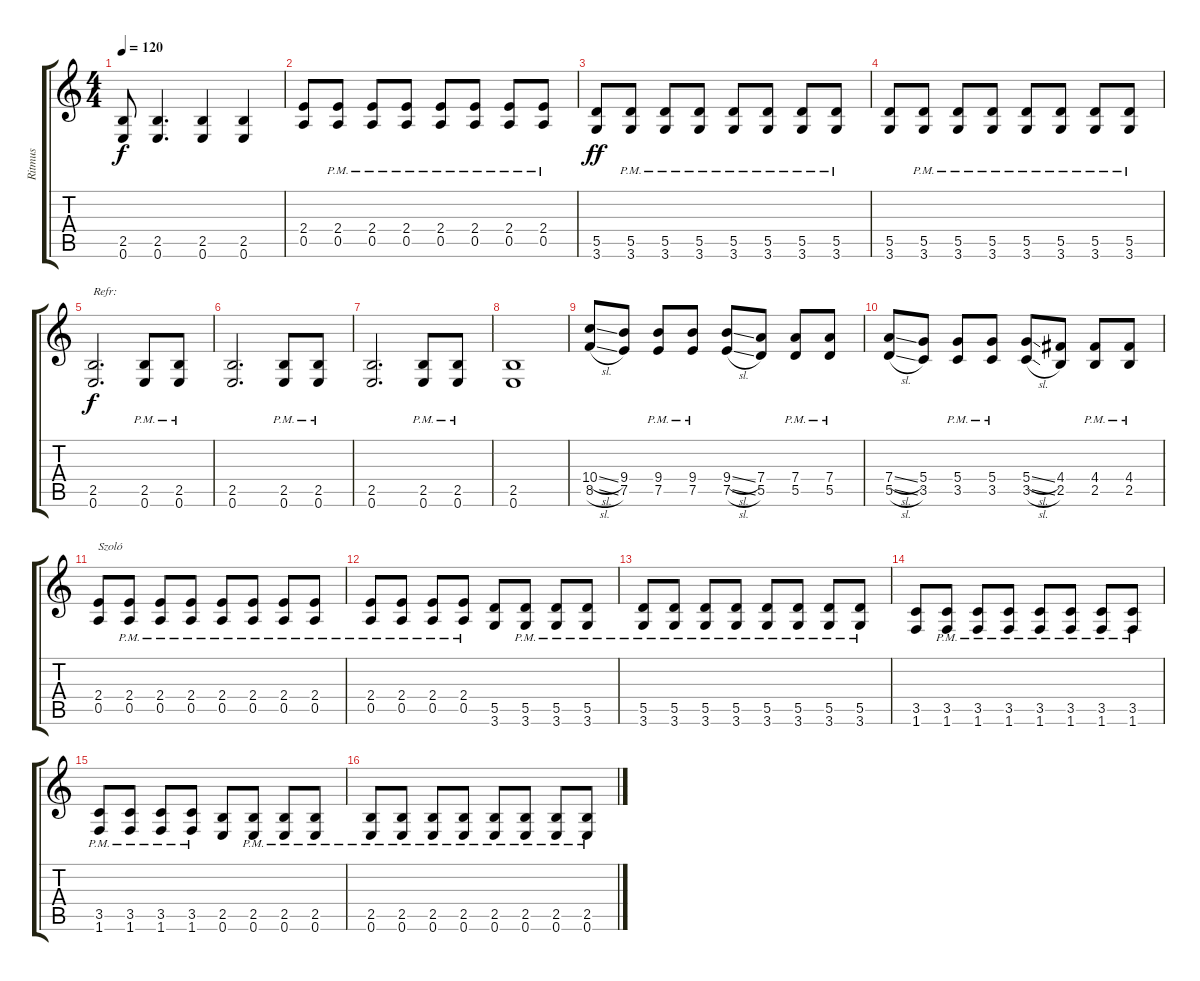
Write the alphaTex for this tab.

\track ("Ritmus" "Ritmus") {instrument electricguitarjazz}
\staff {score tabs}
\tuning (E4 B3 G3 D3 A2 E2) {hide}
\ts (4 4)
\tempo 120
\clef g2
\ks c
(2.5 0.6).8{dy f} (2.5 0.6).4{d} (2.5 0.6).4 (2.5 0.6).4 |
(2.4 0.5).8 (2.4{pm} 0.5{pm}).8 (2.4{pm} 0.5{pm}).8 (2.4{pm} 0.5{pm}).8 (2.4{pm} 0.5{pm}).8 (2.4{pm} 0.5{pm}).8 (2.4{pm} 0.5{pm}).8 (2.4{pm} 0.5{pm}).8 |
(5.5 3.6).8{dy ff} (5.5{pm} 3.6{pm}).8 (5.5{pm} 3.6{pm}).8 (5.5{pm} 3.6{pm}).8 (5.5{pm} 3.6{pm}).8 (5.5{pm} 3.6{pm}).8 (5.5{pm} 3.6{pm}).8 (5.5{pm} 3.6{pm}).8 |
(5.5 3.6).8 (5.5{pm} 3.6{pm}).8 (5.5{pm} 3.6{pm}).8 (5.5{pm} 3.6{pm}).8 (5.5{pm} 3.6{pm}).8 (5.5{pm} 3.6{pm}).8 (5.5{pm} 3.6{pm}).8 (5.5{pm} 3.6{pm}).8 |
(2.5 0.6).2{d txt "Refr:" dy f} (2.5{pm} 0.6{pm}).8 (2.5{pm} 0.6{pm}).8 |
(2.5 0.6).2{d} (2.5{pm} 0.6{pm}).8 (2.5{pm} 0.6{pm}).8 |
(2.5 0.6).2{d} (2.5{pm} 0.6{pm}).8 (2.5{pm} 0.6{pm}).8 |
(2.5 0.6).1 |
(10.4{sl} 8.5{sl}).8 (9.4 7.5).8 (9.4{pm} 7.5{pm}).8 (9.4{pm} 7.5{pm}).8 (9.4{sl} 7.5{sl}).8 (7.4 5.5).8 (7.4{pm} 5.5{pm}).8 (7.4{pm} 5.5{pm}).8 |
(7.4{sl} 5.5{sl}).8 (5.4 3.5).8 (5.4{pm} 3.5{pm}).8 (5.4{pm} 3.5{pm}).8 (5.4{sl} 3.5{sl}).8 (4.4 2.5).8 (4.4{pm} 2.5{pm}).8 (4.4{pm} 2.5{pm}).8 |
(2.4 0.5).8{txt "Szoló"} (2.4{pm} 0.5{pm}).8 (2.4{pm} 0.5{pm}).8 (2.4{pm} 0.5{pm}).8 (2.4{pm} 0.5{pm}).8 (2.4{pm} 0.5{pm}).8 (2.4{pm} 0.5{pm}).8 (2.4{pm} 0.5{pm}).8 |
(2.4{pm} 0.5{pm}).8 (2.4{pm} 0.5{pm}).8 (2.4{pm} 0.5{pm}).8 (2.4{pm} 0.5{pm}).8 (5.5 3.6).8 (5.5{pm} 3.6{pm}).8 (5.5{pm} 3.6{pm}).8 (5.5{pm} 3.6{pm}).8 |
(5.5{pm} 3.6{pm}).8 (5.5{pm} 3.6{pm}).8 (5.5{pm} 3.6{pm}).8 (5.5{pm} 3.6{pm}).8 (5.5{pm} 3.6{pm}).8 (5.5{pm} 3.6{pm}).8 (5.5{pm} 3.6{pm}).8 (5.5{pm} 3.6{pm}).8 |
(3.5 1.6).8 (3.5{pm} 1.6{pm}).8 (3.5{pm} 1.6{pm}).8 (3.5{pm} 1.6{pm}).8 (3.5{pm} 1.6{pm}).8 (3.5{pm} 1.6{pm}).8 (3.5{pm} 1.6{pm}).8 (3.5{pm} 1.6{pm}).8 |
(3.5{pm} 1.6{pm}).8 (3.5{pm} 1.6{pm}).8 (3.5{pm} 1.6{pm}).8 (3.5{pm} 1.6{pm}).8 (2.5 0.6).8 (2.5{pm} 0.6{pm}).8 (2.5{pm} 0.6{pm}).8 (2.5{pm} 0.6{pm}).8 |
(2.5{pm} 0.6{pm}).8 (2.5{pm} 0.6{pm}).8 (2.5{pm} 0.6{pm}).8 (2.5{pm} 0.6{pm}).8 (2.5{pm} 0.6{pm}).8 (2.5{pm} 0.6{pm}).8 (2.5{pm} 0.6{pm}).8 (2.5{pm} 0.6{pm}).8
